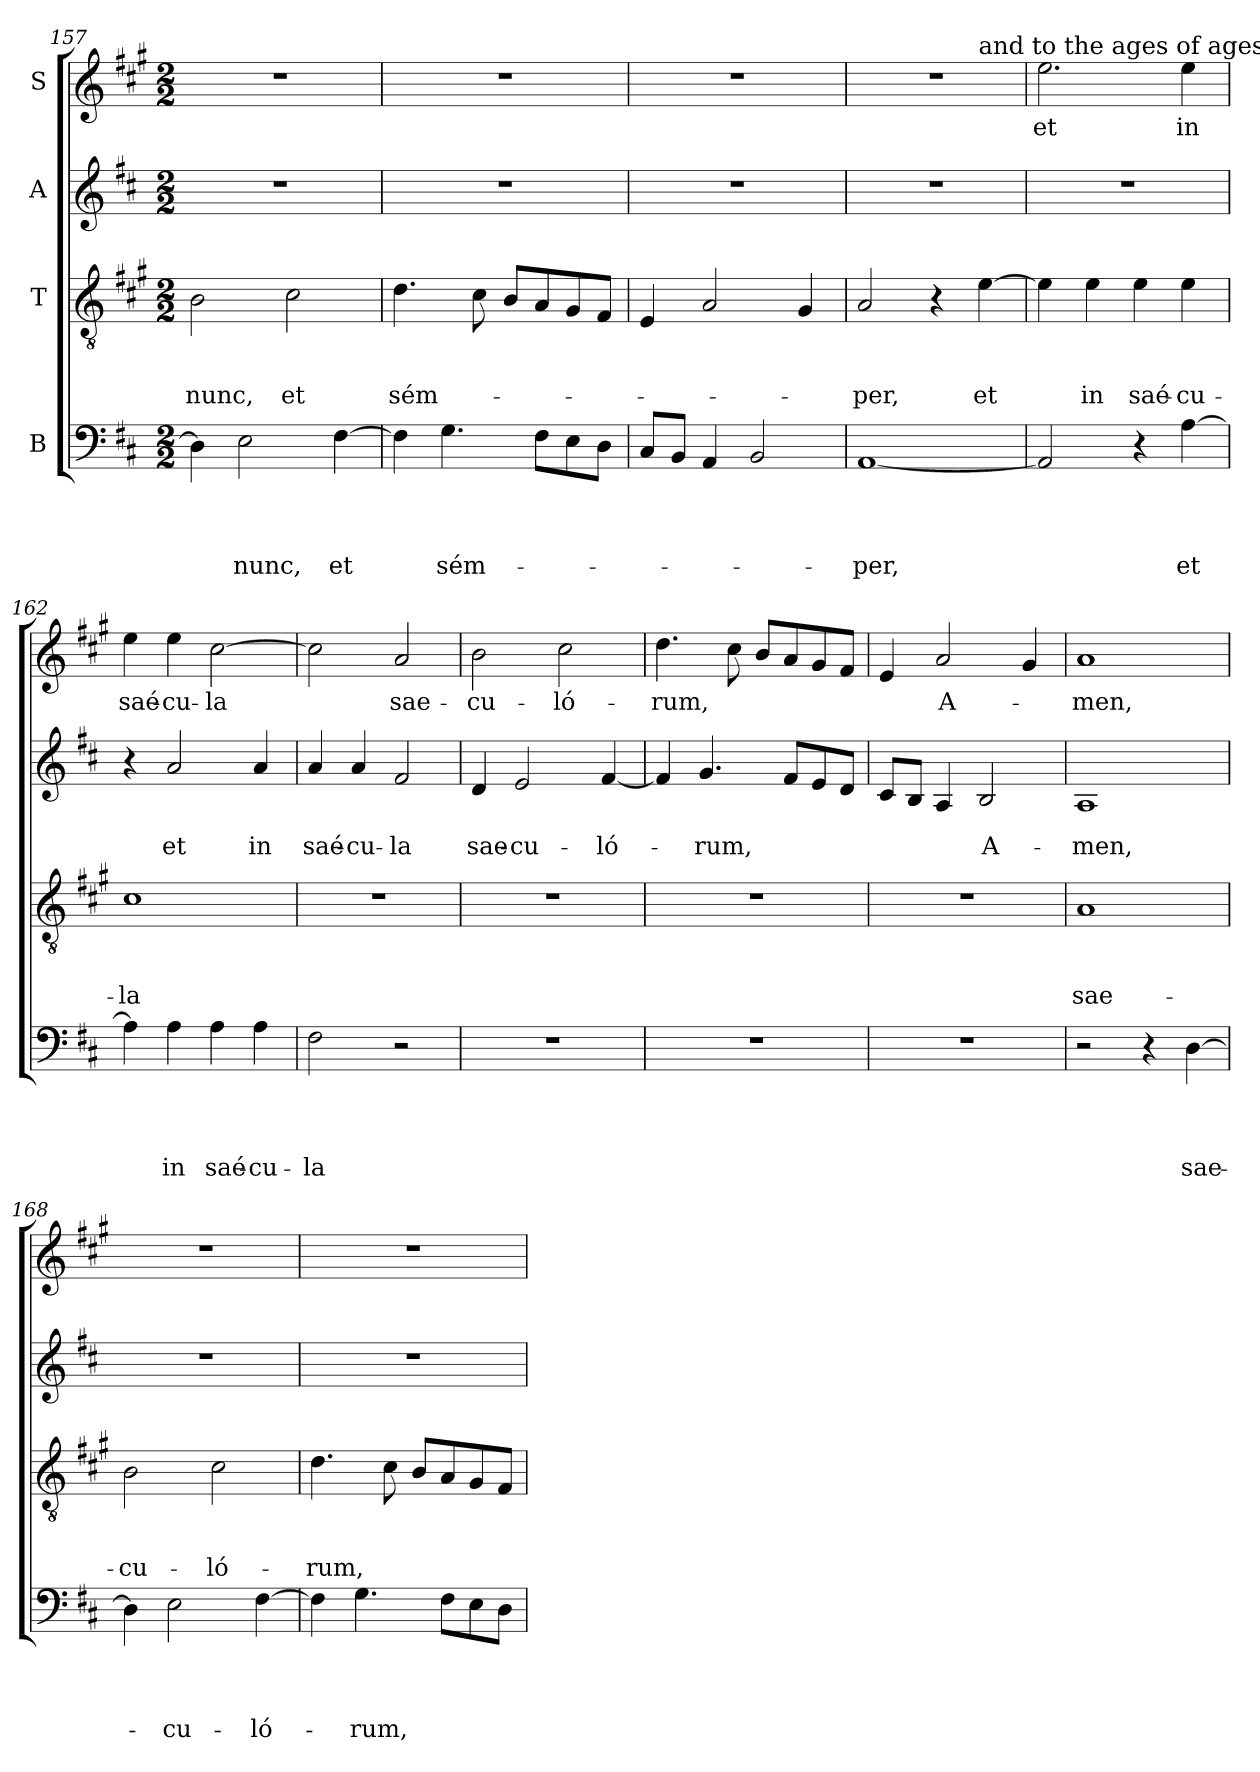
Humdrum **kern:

**kern	**text	**text	**text	**text	**kern	**text	**text	**text	**kern	**text	**text	**kern	**text
*part4	*part4	*part4	*part4	*part4	*part3	*part3	*part3	*part3	*part2	*part2	*part2	*part1	*part1
*staff4	*staff4	*staff4	*staff4	*staff4	*staff3	*staff3	*staff3	*staff3	*staff2	*staff2	*staff2	*staff1	*staff1
*I"B	*	*	*	*	*I"T	*	*	*	*I"A	*	*	*I"S	*
*clefF4	*	*	*	*	*clefGv2	*	*	*	*clefG2	*	*	*clefG2	*
*k[f#c#]	*	*	*	*	*k[f#c#g#]	*	*	*	*k[f#c#]	*	*	*k[f#c#g#]	*
*D:	*	*	*	*	*A:	*	*	*	*D:	*	*	*A:	*
*M2/2	*	*	*	*	*M2/2	*	*	*	*M2/2	*	*	*M2/2	*
=157	=157	=157	=157	=157	=157	=157	=157	=157	=157	=157	=157	=157	=157
!	!	!	!	!	!	!	!	!LO:LY:b	!	!	!	!	!
4D\]	.	.	.	.	2B\	.	.	nunc,	1r	.	.	1r	.
!	!	!	!	!LO:LY:b	!	!	!	!	!	!	!	!	!
2E\	.	.	.	nunc,	.	.	.	.	.	.	.	.	.
!	!	!	!	!	!	!	!	!LO:LY:b	!	!	!	!	!
.	.	.	.	.	2c#\	.	.	et	.	.	.	.	.
!	!	!	!	!LO:LY:b	!	!	!	!	!	!	!	!	!
[4F#\	.	.	.	et	.	.	.	.	.	.	.	.	.
=158	=158	=158	=158	=158	=158	=158	=158	=158	=158	=158	=158	=158	=158
!	!	!	!	!	!	!	!	!LO:LY:b	!	!	!	!	!
4F#\]	.	.	.	.	4.d\	.	.	sém-	1r	.	.	1r	.
!	!	!	!	!LO:LY:b	!	!	!	!	!	!	!	!	!
4.G\	.	.	.	sém-	.	.	.	.	.	.	.	.	.
.	.	.	.	.	8c#\	.	.	.	.	.	.	.	.
.	.	.	.	.	8B/L	.	.	.	.	.	.	.	.
8F#\L	.	.	.	.	8A/	.	.	.	.	.	.	.	.
8E\	.	.	.	.	8G#/	.	.	.	.	.	.	.	.
8D\J	.	.	.	.	8F#/J	.	.	.	.	.	.	.	.
=159	=159	=159	=159	=159	=159	=159	=159	=159	=159	=159	=159	=159	=159
8C#/L	.	.	.	.	4E/	.	.	.	1r	.	.	1r	.
8BB/J	.	.	.	.	.	.	.	.	.	.	.	.	.
4AA/	.	.	.	.	2A/	.	.	.	.	.	.	.	.
2BB/	.	.	.	.	.	.	.	.	.	.	.	.	.
.	.	.	.	.	4G#/	.	.	.	.	.	.	.	.
=160	=160	=160	=160	=160	=160	=160	=160	=160	=160	=160	=160	=160	=160
!	!	!	!	!LO:LY:b	!	!	!	!LO:LY:b	!	!	!	!	!
*	*	*	*	*	*	*	*	*	*	*	*	*^	*
[1AA	.	.	.	-per,	2A/	.	.	-per,	1r	.	.	1r	2.ryy	.
.	.	.	.	.	4r	.	.	.	.	.	.	.	.	.
!	!	!	!	!	!	!	!	!	!	!	!	!	!LO:TX:a:t=and to the ages of ages, Amen.	!
!	!	!	!	!	!	!	!	!LO:LY:b	!	!	!	!	!	!
.	.	.	.	.	[4e\	.	.	et	.	.	.	.	4ryy	.
=161	=161	=161	=161	=161	=161	=161	=161	=161	=161	=161	=161	=161	=161	=161
!	!	!	!	!	!	!	!	!	!	!	!	!	!	!LO:LY:b
*	*	*	*	*	*	*	*	*	*	*	*	*v	*v	*
2AA/]	.	.	.	.	4e\]	.	.	.	1r	.	.	2.ee\	et
!	!	!	!	!	!	!	!	!LO:LY:b	!	!	!	!	!
.	.	.	.	.	4e\	.	.	in	.	.	.	.	.
!	!	!	!	!	!	!	!	!LO:LY:b	!	!	!	!	!
4r	.	.	.	.	4e\	.	.	saé-	.	.	.	.	.
!	!	!	!	!LO:LY:b	!	!	!	!LO:LY:b	!	!	!	!	!LO:LY:b
[4A\	.	.	.	et	4e\	.	.	-cu-	.	.	.	4ee\	in
!!LO:LB:g=z
=162	=162	=162	=162	=162	=162	=162	=162	=162	=162	=162	=162	=162	=162
!	!	!	!	!	!	!	!	!LO:LY:b	!	!	!	!	!LO:LY:b
4A\]	.	.	.	.	1c#	.	.	-la	4r	.	.	4ee\	saé-
!	!	!	!	!LO:LY:b	!	!	!	!	!	!	!LO:LY:b	!	!LO:LY:b
4A\	.	.	.	in	.	.	.	.	2a/	.	et	4ee\	-cu-
!	!	!	!	!LO:LY:b	!	!	!	!	!	!	!	!	!LO:LY:b
4A\	.	.	.	saé-	.	.	.	.	.	.	.	[2cc#\	-la
!	!	!	!	!LO:LY:b	!	!	!	!	!	!	!LO:LY:b	!	!
4A\	.	.	.	-cu-	.	.	.	.	4a/	.	in	.	.
=163	=163	=163	=163	=163	=163	=163	=163	=163	=163	=163	=163	=163	=163
!	!	!	!	!LO:LY:b	!	!	!	!	!	!	!LO:LY:b	!	!
2F#\	.	.	.	-la	1r	.	.	.	4a/	.	saé-	2cc#\]	.
!	!	!	!	!	!	!	!	!	!	!	!LO:LY:b	!	!
.	.	.	.	.	.	.	.	.	4a/	.	-cu-	.	.
!	!	!	!	!	!	!	!	!	!	!	!LO:LY:b	!	!LO:LY:b
2r	.	.	.	.	.	.	.	.	2f#/	.	-la	2a/	sae-
=164	=164	=164	=164	=164	=164	=164	=164	=164	=164	=164	=164	=164	=164
!	!	!	!	!	!	!	!	!	!	!	!LO:LY:b	!	!LO:LY:b
1r	.	.	.	.	1r	.	.	.	4d/	.	sae-	2b\	-cu-
!	!	!	!	!	!	!	!	!	!	!	!LO:LY:b	!	!
.	.	.	.	.	.	.	.	.	2e/	.	-cu-	.	.
!	!	!	!	!	!	!	!	!	!	!	!	!	!LO:LY:b
.	.	.	.	.	.	.	.	.	.	.	.	2cc#\	-ló-
!	!	!	!	!	!	!	!	!	!	!	!LO:LY:b	!	!
.	.	.	.	.	.	.	.	.	[4f#/	.	-ló-	.	.
=165	=165	=165	=165	=165	=165	=165	=165	=165	=165	=165	=165	=165	=165
!	!	!	!	!	!	!	!	!	!	!	!	!	!LO:LY:b
1r	.	.	.	.	1r	.	.	.	4f#/]	.	.	4.dd\	-rum,
!	!	!	!	!	!	!	!	!	!	!	!LO:LY:b	!	!
.	.	.	.	.	.	.	.	.	4.g/	.	-rum,	.	.
.	.	.	.	.	.	.	.	.	.	.	.	8cc#\	.
.	.	.	.	.	.	.	.	.	.	.	.	8b/L	.
.	.	.	.	.	.	.	.	.	8f#/L	.	.	8a/	.
.	.	.	.	.	.	.	.	.	8e/	.	.	8g#/	.
.	.	.	.	.	.	.	.	.	8d/J	.	.	8f#/J	.
=166	=166	=166	=166	=166	=166	=166	=166	=166	=166	=166	=166	=166	=166
1r	.	.	.	.	1r	.	.	.	8c#/L	.	.	4e/	.
.	.	.	.	.	.	.	.	.	8B/J	.	.	.	.
!	!	!	!	!	!	!	!	!	!	!	!	!	!LO:LY:b
.	.	.	.	.	.	.	.	.	4A/	.	.	2a/	A-
!	!	!	!	!	!	!	!	!	!	!	!LO:LY:b	!	!
.	.	.	.	.	.	.	.	.	2B/	.	A-	.	.
.	.	.	.	.	.	.	.	.	.	.	.	4g#/	.
=167	=167	=167	=167	=167	=167	=167	=167	=167	=167	=167	=167	=167	=167
!	!	!	!	!	!	!	!	!LO:LY:b	!	!	!LO:LY:b	!	!LO:LY:b
2r	.	.	.	.	1A	.	.	sae-	1A	.	-men,	1a	-men,
4r	.	.	.	.	.	.	.	.	.	.	.	.	.
!	!	!	!	!LO:LY:b	!	!	!	!	!	!	!	!	!
[4D\	.	.	.	sae-	.	.	.	.	.	.	.	.	.
!!LO:PB:g=z
=168	=168	=168	=168	=168	=168	=168	=168	=168	=168	=168	=168	=168	=168
!	!	!	!	!	!	!	!	!LO:LY:b	!	!	!	!	!
4D\]	.	.	.	.	2B\	.	.	-cu-	1r	.	.	1r	.
!	!	!	!	!LO:LY:b	!	!	!	!	!	!	!	!	!
2E\	.	.	.	-cu-	.	.	.	.	.	.	.	.	.
!	!	!	!	!	!	!	!	!LO:LY:b	!	!	!	!	!
.	.	.	.	.	2c#\	.	.	-ló-	.	.	.	.	.
!	!	!	!	!LO:LY:b	!	!	!	!	!	!	!	!	!
[4F#\	.	.	.	-ló-	.	.	.	.	.	.	.	.	.
=169	=169	=169	=169	=169	=169	=169	=169	=169	=169	=169	=169	=169	=169
!	!	!	!	!	!	!	!	!LO:LY:b	!	!	!	!	!
4F#\]	.	.	.	.	4.d\	.	.	-rum,	1r	.	.	1r	.
!	!	!	!	!LO:LY:b	!	!	!	!	!	!	!	!	!
4.G\	.	.	.	-rum,	.	.	.	.	.	.	.	.	.
.	.	.	.	.	8c#\	.	.	.	.	.	.	.	.
.	.	.	.	.	8B/L	.	.	.	.	.	.	.	.
8F#\L	.	.	.	.	8A/	.	.	.	.	.	.	.	.
8E\	.	.	.	.	8G#/	.	.	.	.	.	.	.	.
8D\J	.	.	.	.	8F#/J	.	.	.	.	.	.	.	.
=	=	=	=	=	=	=	=	=	=	=	=	=	=
*-	*-	*-	*-	*-	*-	*-	*-	*-	*-	*-	*-	*-	*-
